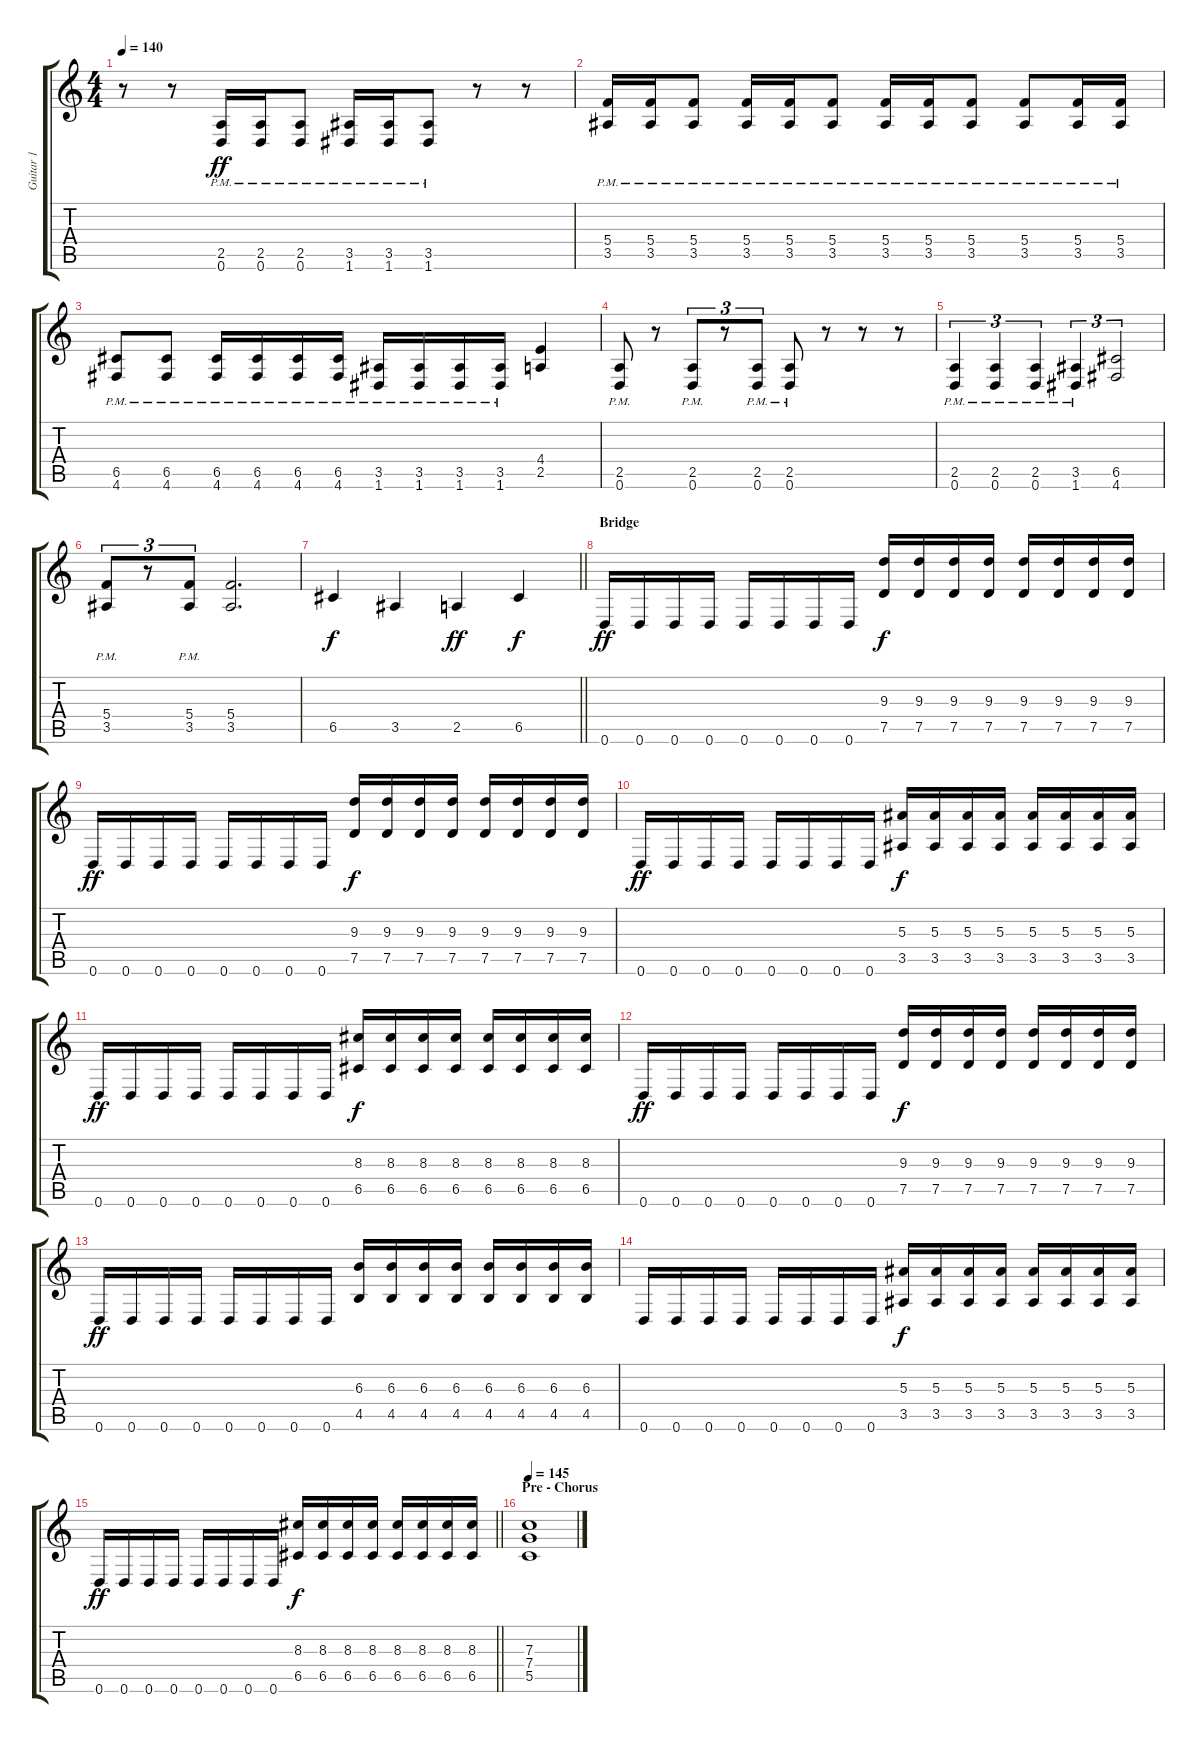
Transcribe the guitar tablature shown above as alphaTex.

\track ("Guitar 1" "Guitar 1") {instrument distortionguitar}
\staff {score tabs}
\tuning (D4 A3 F3 C3 G2 D2) {hide}
\ts (4 4)
\tempo 140
\clef g2
\ks c
r.8{dy ff} r.8 (2.5{pm} 0.6{pm}).16 (2.5{pm} 0.6{pm}).16 (2.5{pm} 0.6{pm}).8 (3.5{pm} 1.6{pm}).16 (3.5{pm} 1.6{pm}).16 (3.5{pm} 1.6{pm}).8 r.8 r.8 |
(5.4{pm} 3.5{pm}).16 (5.4{pm} 3.5{pm}).16 (5.4{pm} 3.5{pm}).8 (5.4{pm} 3.5{pm}).16 (5.4{pm} 3.5{pm}).16 (5.4{pm} 3.5{pm}).8 (5.4{pm} 3.5{pm}).16 (5.4{pm} 3.5{pm}).16 (5.4{pm} 3.5{pm}).8 (5.4{pm} 3.5{pm}).8 (5.4{pm} 3.5{pm}).16 (5.4{pm} 3.5{pm}).16 |
(6.5{pm} 4.6{pm}).8 (6.5{pm} 4.6{pm}).8 (6.5{pm} 4.6{pm}).16 (6.5{pm} 4.6{pm}).16 (6.5{pm} 4.6{pm}).16 (6.5{pm} 4.6{pm}).16 (3.5{pm} 1.6{pm}).16 (3.5{pm} 1.6{pm}).16 (3.5{pm} 1.6{pm}).16 (3.5{pm} 1.6{pm}).16 (4.4 2.5).4 |
(2.5{pm} 0.6{pm}).8 r.8 (2.5{pm} 0.6{pm}).8{tu (3 2)} r.8{tu (3 2)} (2.5{pm} 0.6{pm}).8{tu (3 2)} (2.5{pm} 0.6{pm}).8 r.8 r.8 r.8 |
(2.5{pm} 0.6{pm}).4{tu (3 2)} (2.5{pm} 0.6{pm}).4{tu (3 2)} (2.5{pm} 0.6{pm}).4{tu (3 2)} (3.5{pm} 1.6{pm}).4{tu (3 2)} (6.5 4.6).2{tu (3 2)} |
(5.4{pm} 3.5{pm}).8{tu (3 2)} r.8{tu (3 2)} (5.4{pm} 3.5{pm}).8{tu (3 2)} (5.4 3.5).2{d} |
\barLineRight lightlight
6.5.4{dy f} 3.5.4 2.5.4{dy ff} 6.5.4{dy f} |
\section ("" "Bridge")
0.6.16{dy ff} 0.6.16 0.6.16 0.6.16 0.6.16 0.6.16 0.6.16 0.6.16 (9.3 7.5).16{dy f} (9.3 7.5).16 (9.3 7.5).16 (9.3 7.5).16 (9.3 7.5).16 (9.3 7.5).16 (9.3 7.5).16 (9.3 7.5).16 |
0.6.16{dy ff} 0.6.16 0.6.16 0.6.16 0.6.16 0.6.16 0.6.16 0.6.16 (9.3 7.5).16{dy f} (9.3 7.5).16 (9.3 7.5).16 (9.3 7.5).16 (9.3 7.5).16 (9.3 7.5).16 (9.3 7.5).16 (9.3 7.5).16 |
0.6.16{dy ff} 0.6.16 0.6.16 0.6.16 0.6.16 0.6.16 0.6.16 0.6.16 (5.3 3.5).16{dy f} (5.3 3.5).16 (5.3 3.5).16 (5.3 3.5).16 (5.3 3.5).16 (5.3 3.5).16 (5.3 3.5).16 (5.3 3.5).16 |
0.6.16{dy ff} 0.6.16 0.6.16 0.6.16 0.6.16 0.6.16 0.6.16 0.6.16 (8.3 6.5).16{dy f} (8.3 6.5).16 (8.3 6.5).16 (8.3 6.5).16 (8.3 6.5).16 (8.3 6.5).16 (8.3 6.5).16 (8.3 6.5).16 |
0.6.16{dy ff} 0.6.16 0.6.16 0.6.16 0.6.16 0.6.16 0.6.16 0.6.16 (9.3 7.5).16{dy f} (9.3 7.5).16 (9.3 7.5).16 (9.3 7.5).16 (9.3 7.5).16 (9.3 7.5).16 (9.3 7.5).16 (9.3 7.5).16 |
0.6.16{dy ff} 0.6.16 0.6.16 0.6.16 0.6.16 0.6.16 0.6.16 0.6.16 (6.3 4.5).16 (6.3 4.5).16 (6.3 4.5).16 (6.3 4.5).16 (6.3 4.5).16 (6.3 4.5).16 (6.3 4.5).16 (6.3 4.5).16 |
0.6.16 0.6.16 0.6.16 0.6.16 0.6.16 0.6.16 0.6.16 0.6.16 (5.3 3.5).16{dy f} (5.3 3.5).16 (5.3 3.5).16 (5.3 3.5).16 (5.3 3.5).16 (5.3 3.5).16 (5.3 3.5).16 (5.3 3.5).16 |
\barLineRight lightlight
0.6.16{dy ff} 0.6.16 0.6.16 0.6.16 0.6.16 0.6.16 0.6.16 0.6.16 (8.3 6.5).16{dy f} (8.3 6.5).16 (8.3 6.5).16 (8.3 6.5).16 (8.3 6.5).16 (8.3 6.5).16 (8.3 6.5).16 (8.3 6.5).16 |
\section ("" "Pre - Chorus")
\tempo 145
(7.3 7.4 5.5).1
